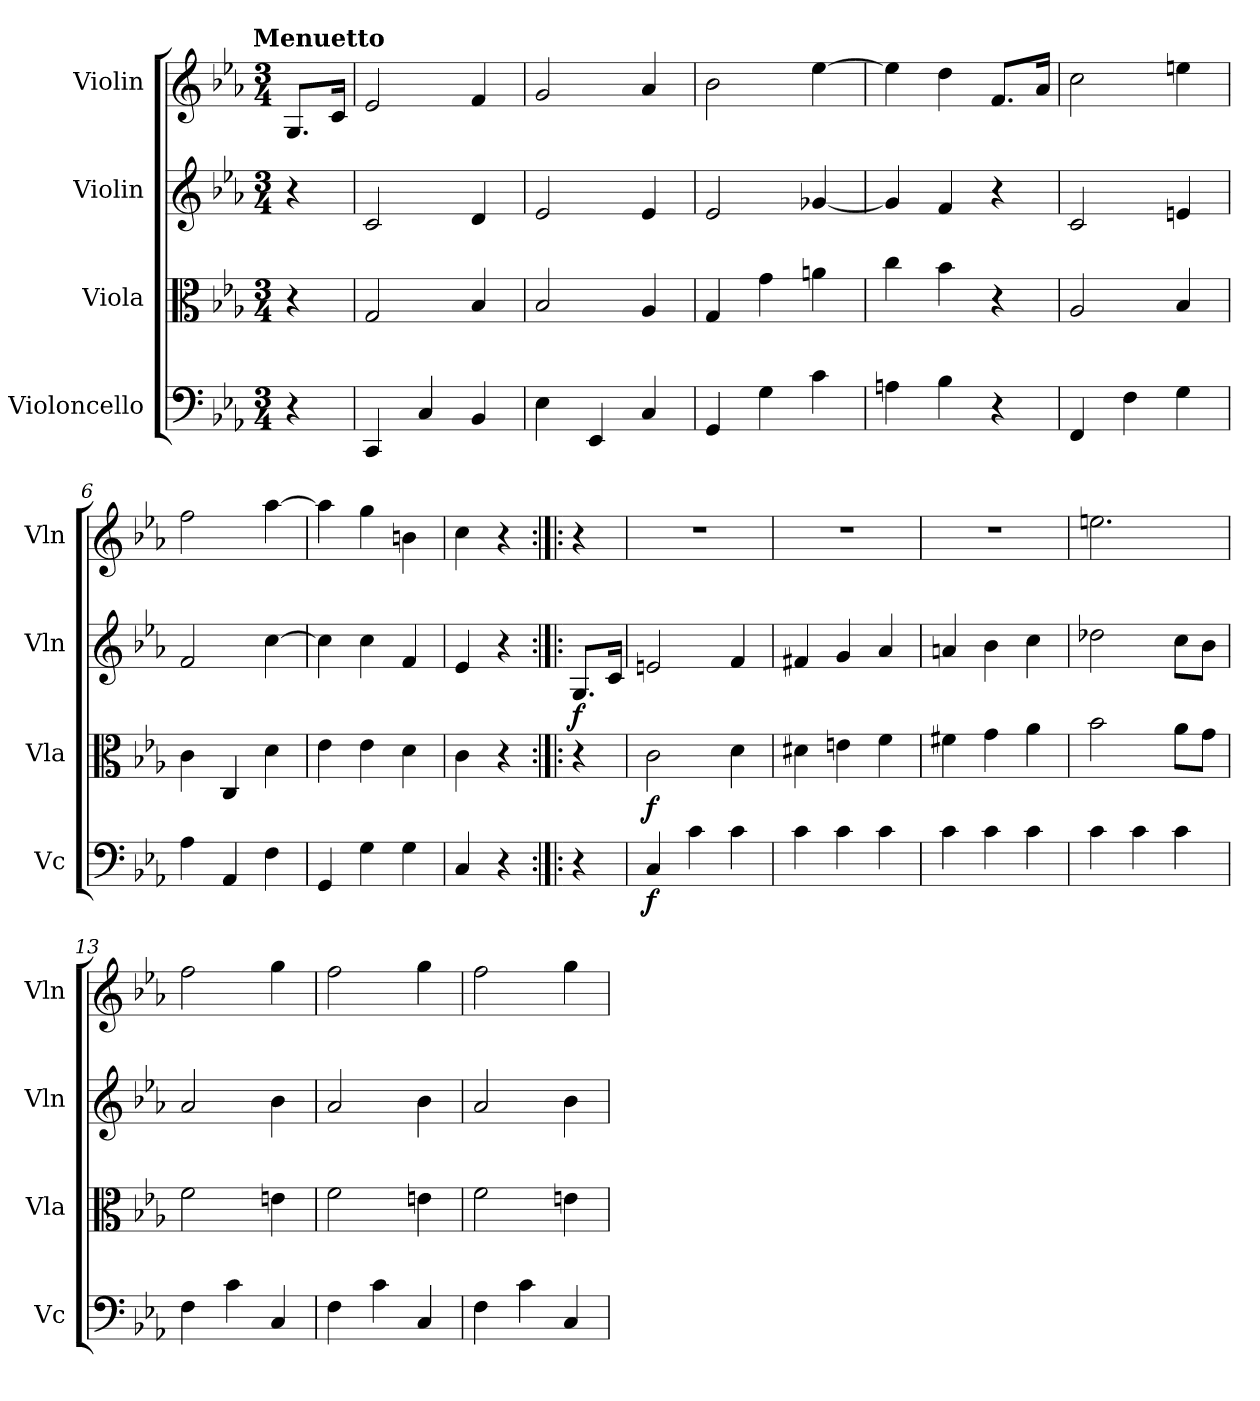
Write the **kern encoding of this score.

**kern	**dynam	**kern	**dynam	**kern	**dynam	**kern
*part4	*part4	*part3	*part3	*part2	*part2	*part1
*staff4	*staff4	*staff3	*staff3	*staff2	*staff2	*staff1
*I"Violoncello	*	*I"Viola	*	*I"Violin	*	*I"Violin
*I'Vc	*	*I'Vla	*	*I'Vln	*	*I'Vln
*clefF4	*	*clefC3	*	*clefG2	*	*clefG2
*k[b-e-a-]	*	*k[b-e-a-]	*	*k[b-e-a-]	*	*k[b-e-a-]
!!LO:TX:omd:t=Menuetto
*M3/4	*	*M3/4	*	*M3/4	*	*M3/4
*MM120	*	*MM120	*	*MM120	*	*MM120
=	=	=	=	=	=	=
4r	.	4r	.	4r	.	8.G/L
.	.	.	.	.	.	16c/Jk
=1	=1	=1	=1	=1	=1	=1
4CC/	.	2G/	.	2c/	.	2e-/
4C/	.	.	.	.	.	.
4BB-/	.	4B-/	.	4d/	.	4f/
=2	=2	=2	=2	=2	=2	=2
4E-\	.	2B-/	.	2e-/	.	2g/
4EE-/	.	.	.	.	.	.
4C/	.	4A-/	.	4e-/	.	4a-/
=3	=3	=3	=3	=3	=3	=3
4GG/	.	4G/	.	2e-/	.	2b-\
4G\	.	4g\	.	.	.	.
4c\	.	4an\	.	[4g-X/	.	[4ee-\
=4	=4	=4	=4	=4	=4	=4
4An\	.	4cc\	.	4g-/]	.	4ee-\]
4B-\	.	4b-\	.	4f/	.	4dd\
4r	.	4r	.	4r	.	8.f/L
.	.	.	.	.	.	16a-/Jk
=5	=5	=5	=5	=5	=5	=5
4FF/	.	2A-/	.	2c/	.	2cc\
4F\	.	.	.	.	.	.
4G\	.	4B-/	.	4en/	.	4een\
=6	=6	=6	=6	=6	=6	=6
4A-\	.	4c\	.	2f/	.	2ff\
4AA-/	.	4C/	.	.	.	.
4F\	.	4d\	.	[4cc\	.	[4aa-\
=7	=7	=7	=7	=7	=7	=7
4GG/	.	4e-\	.	4cc\]	.	4aa-\]
4G\	.	4e-\	.	4cc\	.	4gg\
4G\	.	4d\	.	4f/	.	4bn\
=8	=8	=8	=8	=8	=8	=8
4C/	.	4c\	.	4e-/	.	4cc\
4r	.	4r	.	4r	.	4r
=:|!|:	=:|!|:	=:|!|:	=:|!|:	=:|!|:	=:|!|:	=:|!|:
4r	.	4r	.	8.G/L	f	4r
.	.	.	.	16c/Jk	.	.
=9	=9	=9	=9	=9	=9	=9
4C/	f	2c\	f	2en/	.	2.r
4c\	.	.	.	.	.	.
4c\	.	4d\	.	4f/	.	.
=10	=10	=10	=10	=10	=10	=10
4c\	.	4d#X\	.	4f#X/	.	2.r
4c\	.	4en\	.	4g/	.	.
4c\	.	4f\	.	4a-/	.	.
=11	=11	=11	=11	=11	=11	=11
4c\	.	4f#X\	.	4an/	.	2.r
4c\	.	4g\	.	4b-\	.	.
4c\	.	4a-\	.	4cc\	.	.
=12	=12	=12	=12	=12	=12	=12
4c\	.	2b-\	.	2dd-X\	.	2.een\
4c\	.	.	.	.	.	.
4c\	.	8a-\L	.	8cc\L	.	.
.	.	8g\J	.	8b-\J	.	.
=13	=13	=13	=13	=13	=13	=13
4F\	.	2f\	.	2a-/	.	2ff\
4c\	.	.	.	.	.	.
4C/	.	4en\	.	4b-\	.	4gg\
=14	=14	=14	=14	=14	=14	=14
4F\	.	2f\	.	2a-/	.	2ff\
4c\	.	.	.	.	.	.
4C/	.	4en\	.	4b-\	.	4gg\
=15	=15	=15	=15	=15	=15	=15
4F\	.	2f\	.	2a-/	.	2ff\
4c\	.	.	.	.	.	.
4C/	.	4en\	.	4b-\	.	4gg\
=	=	=	=	=	=	=
*-	*-	*-	*-	*-	*-	*-
